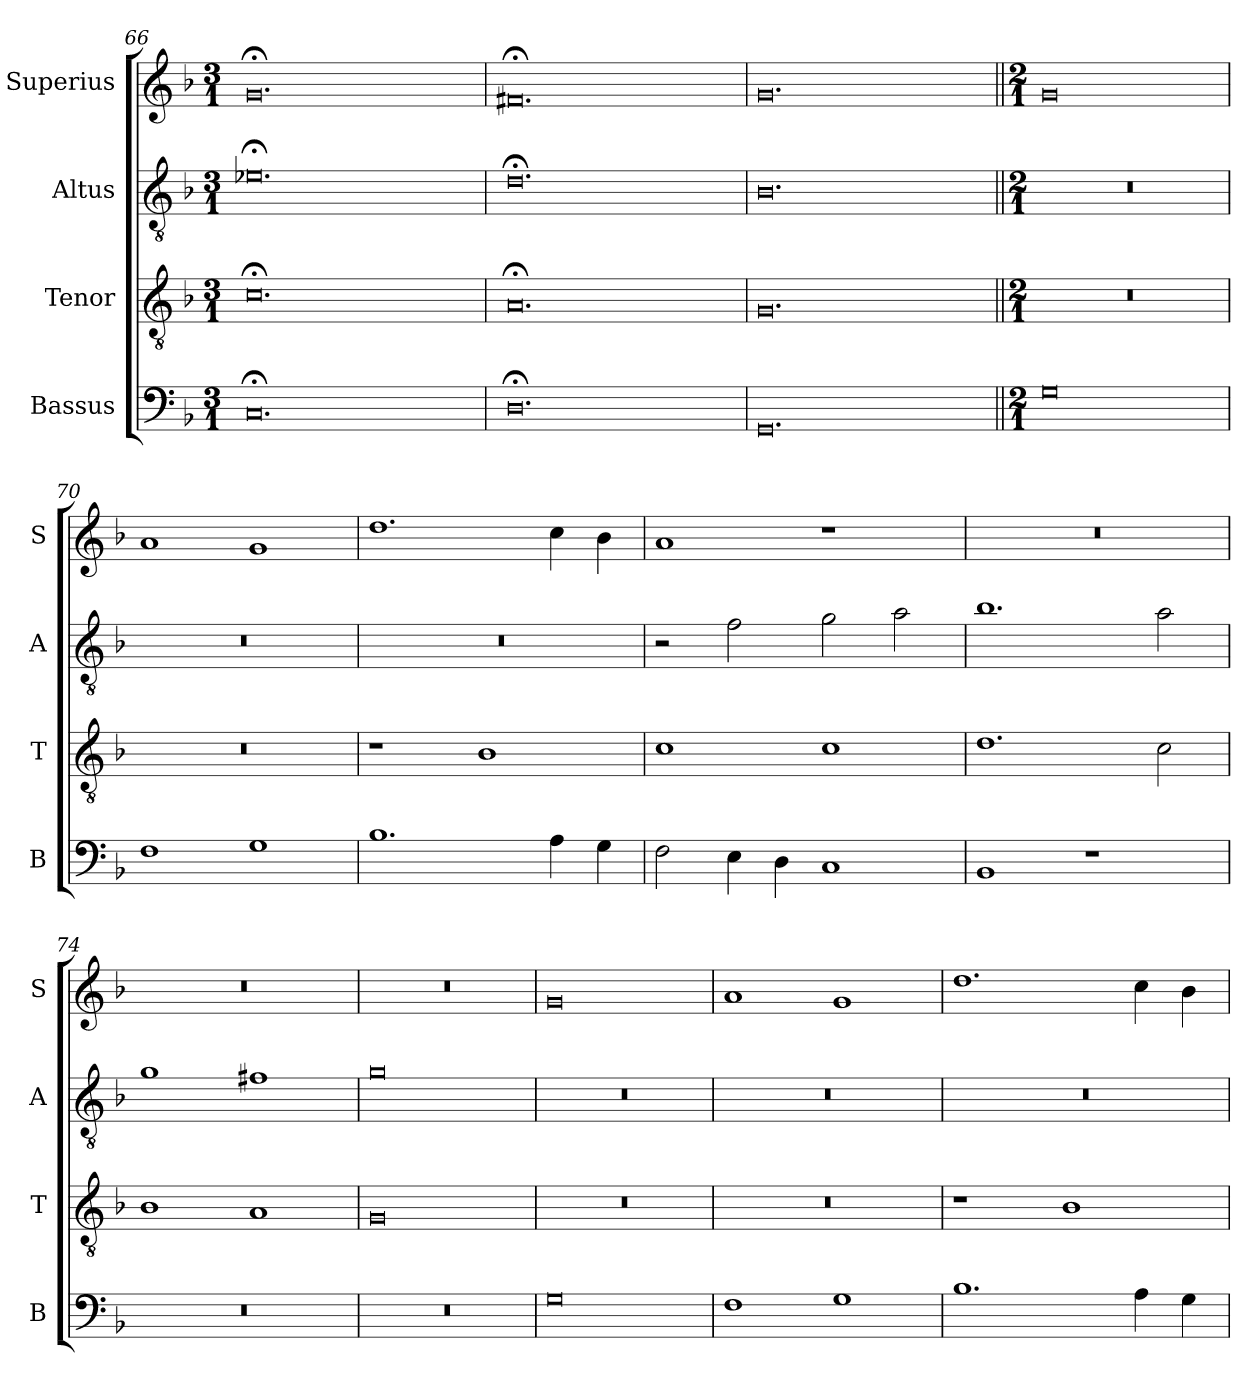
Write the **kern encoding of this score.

**kern	**kern	**kern	**kern
*part4	*part3	*part2	*part1
*staff4	*staff3	*staff2	*staff1
*I"Bassus	*I"Tenor	*I"Altus	*I"Superius
*I'B	*I'T	*I'A	*I'S
*clefF4	*clefGv2	*clefGv2	*clefG2
*k[b-]	*k[b-]	*k[b-]	*k[b-]
*M3/1	*M3/1	*M3/1	*M3/1
=66	=66	=66	=66
0.C;<	0.c;<	0.e-X;<	0.g;<
=67	=67	=67	=67
0.D;<	0.A;<	0.d;<	0.f#X;<
=68	=68	=68	=68
0.GG	0.G	0.B-	0.g
!!LO:LB:g=z
=69||	=69||	=69||	=69||
*M2/1	*M2/1	*M2/1	*M2/1
0G	0r	0r	0g
=70	=70	=70	=70
1F	0r	0r	1a
1G	.	.	1g
=71	=71	=71	=71
1.B-	1r	0r	1.dd
.	1B-	.	.
4A\	.	.	4cc\
4G\	.	.	4b-\
=72	=72	=72	=72
2F\	1c	2r	1a
4E\	.	2f\	.
4D\	.	.	.
1C	1c	2g\	1r
.	.	2a\	.
=73	=73	=73	=73
1BB-	1.d	1.b-	0r
1r	.	.	.
.	2c\	2a\	.
=74	=74	=74	=74
0r	1B-	1g	0r
.	1A	1f#X	.
=75	=75	=75	=75
0r	0G	0g	0r
=76	=76	=76	=76
0G	0r	0r	0g
=77	=77	=77	=77
1F	0r	0r	1a
1G	.	.	1g
=78	=78	=78	=78
1.B-	1r	0r	1.dd
.	1B-	.	.
4A\	.	.	4cc\
4G\	.	.	4b-\
=	=	=	=
*-	*-	*-	*-
